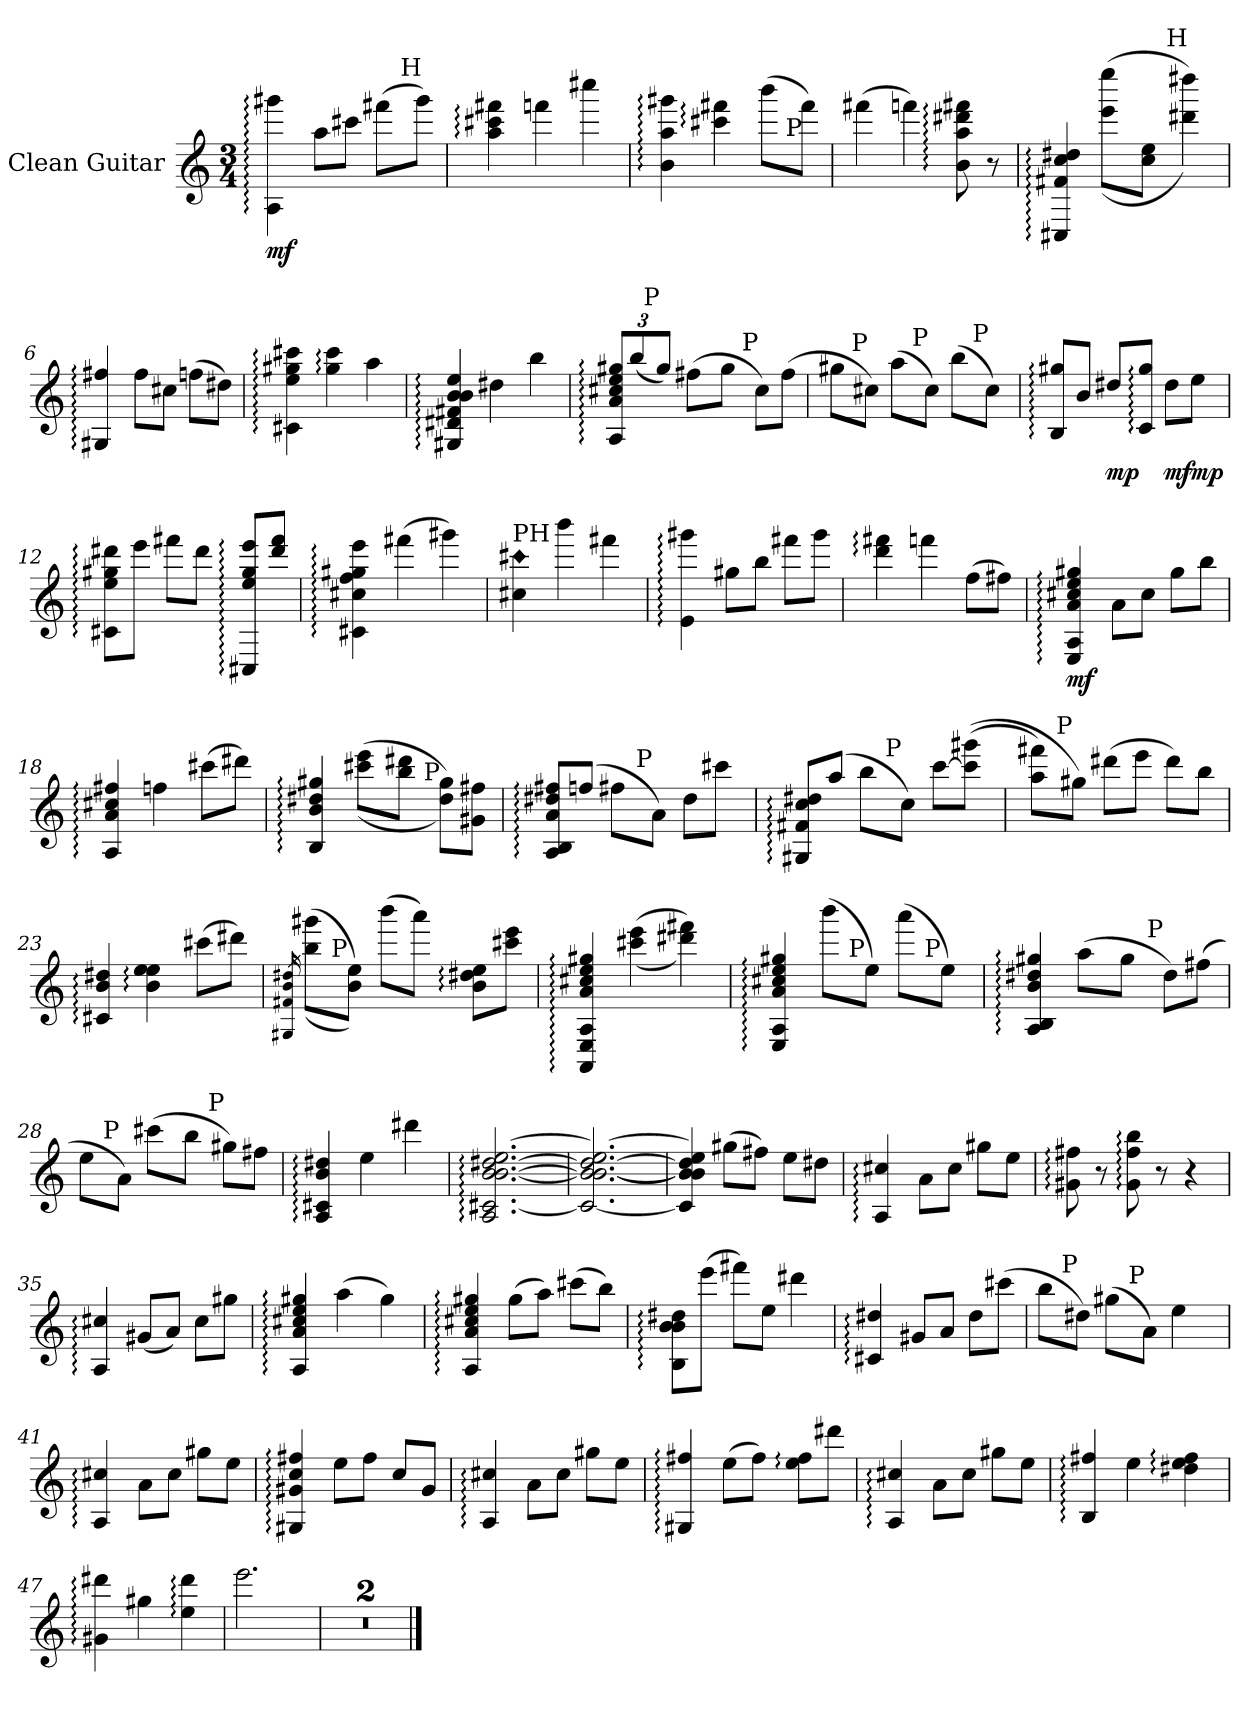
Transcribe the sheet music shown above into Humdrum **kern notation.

**kern	**dynam
*part1	*part1
*staff1	*staff1
*I"Clean Guitar	*
*clefG2	*
*ITrd7c12	*
*k[]	*
*C:	*
*M3/4	*
*MM205	*
=1	=1
!	!LO:DY:b
*^	*
4AA\:: 4gg#X\::	3..ryy	mf
8a\L	.	.
8cc#X\J	.	.
(8ff#X\L	.	.
!	!LO:TX:a:t=H	!
.	6ryy	.
8gg#\J)	.	.
*v	*v	*
=2	=2
4a\:: 4cc#X\:: 4ff#X\::	.
4ffn\	.
4ccc#X\	.
=3	=3
*^	*
4B\:: 4a\:: 4gg#X\::	3..ryy	.
4cc#X\:: 4ff#X\::	.	.
(8bb\L	.	.
!	!LO:TX:a:t=P	!
.	6ryy	.
8ff#\J)	.	.
*v	*v	*
=4	=4
(4ff#X\	.
4ffn\)	.
8B\:: 8a\:: 8dd#X\:: 8ff#X\::	.
8r	.
=5	=5
*^	*
4CC#X/:: 4F#X/:: 4c/:: 4d#X/::	3ryy	.
((8ee\ 8eee\L	.	.
.	12.ryy	.
8c\ 8e\J	.	.
!	!LO:TX:a:t=H	!
.	6..ryy	.
4dd#X\ 4ddd#X\))	.	.
*v	*v	*
!!LO:LB:g=z
=6	=6
4GG#X/:: 4f#X/::	.
8f#\L	.
8c#X\J	.
(8fn\L	.
8d#X\J)	.
=7	=7
4C#X\:: 4e\:: 4g#X\:: 4cc#X\::	.
4g#\:: 4cc#\::	.
4a\	.
=8	=8
4GG#X/:: 4D#X/:: 4F#X/:: 4B/:: 4B/:: 4e/::	.
4d#X\	.
4b\	.
=9	=9
*Xbrackettup	*
*^	*
*	*^	*
12AA/:: 12A/:: 12c#X/:: 12e/:: 12g#X/::L	8ryy	3ryy	.
(12b/	.	.	.
!	!LO:TX:a:t=P	!	!
.	2ryy	.	.
12g#/J)	.	.	.
(8f#X\L	.	.	.
.	.	12.ryy	.
8g#\J	.	.	.
!	!	!LO:TX:a:t=P	!
.	.	6..ryy	.
8c#\L)	.	.	.
(8f#\J	8ryy	.	.
=10	=10	=10	=10
*	*	*^	*
8g#X\L	12ryy	3ryy	3..ryy	.
!	!LO:TX:a:t=P	!	!	!
.	3%2ryy	.	.	.
8c#X\J)	.	.	.	.
(8a\L	.	.	.	.
!	!	!LO:TX:a:t=P	!	!
.	.	3ryy	.	.
8c#\J)	.	.	.	.
(8b\L	.	.	.	.
!	!	!	!LO:TX:a:t=P	!
.	.	.	6ryy	.
8c#\J)	.	.	.	.
.	.	12ryy	.	.
*v	*v	*v	*v	*
!!LO:LB:g=z
=11	=11
8BB/:: 8g#X/::L	.
8B/J	.
!	!LO:DY:b
8d#X/L	mp
8C/:: 8g#/::J	.
!	!LO:DY:b
8d#\L	mf
!	!LO:DY:b
8e\J	mp
=12	=12
8C#X\:: 8e\:: 8g#X\:: 8dd#X\::L	.
8ee\J	.
8ff#X\L	.
8dd#\J	.
8CC#X/:: 8e/:: 8g#/:: 8ee/::L	.
8dd#/ 8ff#/J	.
=13	=13
4C#X\:: 4c#X\:: 4f\:: 4g#X\:: 4ee\::	.
(4ff#X\	.
4gg#X\)	.
=14	=14
!LO:TX:a:t=PH	!
!LO:N:n=2:head=diamond	!
4c#X\ 4cc#X\	.
4bb\	.
4ff#X\	.
=15	=15
4E\:: 4gg#X\::	.
8g#X\L	.
8b\J	.
8ff#X\L	.
8gg#\J	.
!!LO:LB:g=z
=16	=16
4dd\:: 4ff#X\::	.
4ffn\	.
(8f\L	.
8f#X\J)	.
=17	=17
!	!LO:DY:b
4EE/:: 4AA/:: 4A/:: 4c#X/:: 4e/:: 4g#X/::	mf
8A::\L	.
8c#::\J	.
8g#::\L	.
8b\J	.
=18	=18
4AA/:: 4A/:: 4c#X/:: 4f#X/::	.
4fn\	.
(8cc#X\L	.
8dd#X\J)	.
=19	=19
*^	*
4BB/:: 4B/:: 4d#X/:: 4g#X/::	3ryy	.
((8cc#X\ 8ee\L	.	.
.	12.ryy	.
8b\ 8dd#X\J	.	.
!	!LO:TX:a:t=P	!
.	6..ryy	.
8d#\ 8g#\L))	.	.
8G#X\ 8f#X\J	.	.
=20	=20	=20
8AA/:: 8BB/:: 8A/:: 8d#X/:: 8f#X/::L	3ryy	.
(8fn/J	.	.
8f#X\L	.	.
!	!LO:TX:a:t=P	!
.	3ryy	.
8A\J)	.	.
8d#\L	.	.
8cc#X\J	.	.
.	12ryy	.
!!LO:LB:g=z	!!
=21	=21	=21
8GG#X/:: 8F#X/:: 8c/:: 8d#X/::L	3ryy	.
(8a/J	.	.
8b\L	.	.
!	!LO:TX:a:t=P	!
.	3ryy	.
8c\J)	.	.
[8cc\L	.	.
((8cc\] 8gg#X\J	.	.
.	12ryy	.
=22	=22	=22
8a\ 8ff#X\L)	12ryy	.
!	!LO:TX:a:t=P	!
.	3%2ryy	.
8g#X\J)	.	.
(8dd#X\L	.	.
8ee\J	.	.
8dd#\L)	.	.
8b\J	.	.
*v	*v	*
=23	=23
4C#X/:: 4B/:: 4d#X/::	.
4B\:: 4e\:: 4e\::	.
(8cc#X\L	.
8dd#X\J)	.
=24	=24
16qGG#X/ 16qF#X/ 16qB/ 16qd#X/	.
*^	*
((8b\ 8gg#X\L	12ryy	.
!	!LO:TX:a:t=P	!
.	3%2ryy	.
8B\ 8e\J))	.	.
(8bb\L	.	.
8aa\J)	.	.
8B\:: 8d#\:: 8e\::L	.	.
8cc#X\ 8ee\J	.	.
*v	*v	*
=25	=25
4AAA/:: 4EE/:: 4AA/:: 4A/:: 4c#X/:: 4e/:: 4g#X/::	.
((4cc#X\ 4ee\	.
4dd#X\ 4ff#X\))	.
!!LO:LB:g=z
=26	=26
*^	*
*	*^	*
4EE/:: 4AA/:: 4A/:: 4c#X/:: 4e/:: 4g#X/::	3ryy	3..ryy	.
(8bb\L	.	.	.
!	!LO:TX:a:t=P	!	!
.	3ryy	.	.
8e\J)	.	.	.
(8aa\L	.	.	.
!	!	!LO:TX:a:t=P	!
.	.	6ryy	.
8e\J)	.	.	.
.	12ryy	.	.
*	*v	*v	*
=27	=27	=27
4AA/:: 4BB/:: 4B/:: 4d#X/:: 4g#X/::	3ryy	.
(8a\L	.	.
.	12.ryy	.
8g#\J	.	.
!	!LO:TX:a:t=P	!
.	6..ryy	.
8d#\L)	.	.
(8f#X\J	.	.
=28	=28	=28
*	*^	*
8e\L	12ryy	3ryy	.
!	!LO:TX:a:t=P	!	!
.	3%2ryy	.	.
8A\J)	.	.	.
(8cc#X\L	.	.	.
.	.	12.ryy	.
8b\J	.	.	.
!	!	!LO:TX:a:t=P	!
.	.	6..ryy	.
8g#X\L)	.	.	.
8f#X\J	.	.	.
*v	*v	*v	*
=29	=29
4AA/:: 4C#X/:: 4B/:: 4d#X/::	.
4e\	.
4dd#X\	.
=30	=30
2.AA/:: [2.C#X/:: [2.B/:: [2.B/:: [2.d#X/:: [2.e/::	.
=31	=31
2.C#/_ 2.B/_ 2.B/_ 2.d#/_ 2.e/_	.
!!LO:LB:g=z
=32	=32
4C#/] 4B/] 4B/] 4d#/] 4e/]	.
(8g#X\L	.
8f#X\J)	.
8e\L	.
8d#X\J	.
=33	=33
4AA/:: 4c#X/::	.
8A::\L	.
8c#::\J	.
8g#X::\L	.
8e::\J	.
=34	=34
8G#X\:: 8f#X\::	.
8r	.
8G#\:: 8f#\:: 8b\::	.
8r	.
4r	.
=35	=35
4AA/:: 4c#X/::	.
(8G#X/L	.
8A/J)	.
8c#\L	.
8g#X\J	.
=36	=36
4AA/:: 4A/:: 4c#X/:: 4e/:: 4g#X/::	.
(4a\	.
4g#\)	.
!!LO:LB:g=z
=37	=37
4AA/:: 4A/:: 4c#X/:: 4e/:: 4g#X/::	.
(8g#\L	.
8a\J)	.
(8cc#X\L	.
8b\J)	.
=38	=38
8BB\:: 8B\:: 8B\:: 8d#X\::L	.
(8ee\J	.
8ff#X\L)	.
8e\J	.
4dd#X\	.
=39	=39
4C#X/:: 4d#X/::	.
8G#X/L	.
8A/J	.
8d#\L	.
(8cc#X\J	.
=40	=40
*^	*
*	*^	*
8b\L	12ryy	3ryy	.
!	!LO:TX:a:t=P	!	!
.	3%2ryy	.	.
8d#X\J)	.	.	.
(8g#X\L	.	.	.
!	!	!LO:TX:a:t=P	!
.	.	3ryy	.
8A\J)	.	.	.
4e\	.	.	.
.	.	12ryy	.
*v	*v	*v	*
=41	=41
4AA/:: 4c#X/::	.
8A::\L	.
8c#::\J	.
8g#X::\L	.
8e::\J	.
!!LO:LB:g=z
=42	=42
4GG#X/:: 4G#X/:: 4c/:: 4f#X/::	.
8e::\L	.
8f#::\J	.
8c::/L	.
8G#::/J	.
=43	=43
4AA/:: 4c#X/::	.
8A::\L	.
8c#::\J	.
8g#X::\L	.
8e::\J	.
=44	=44
4GG#X/:: 4f#X/::	.
(8e\L	.
8f#\J)	.
8e\:: 8f#\::L	.
8dd#X\J	.
=45	=45
4AA/:: 4c#X/::	.
8A::\L	.
8c#::\J	.
8g#X::\L	.
8e::\J	.
=46	=46
4BB/:: 4f#X/::	.
4e\	.
4d#X\:: 4e\:: 4f#\::	.
!!LO:PB:g=z
=47	=47
4G#X\:: 4dd#X\::	.
4g#X\	.
4e\:: 4dd#\::	.
=48	=48
2.ee\	.
=49	=49
2.r	.
=50	=50
2.r	.
==	==
*-	*-
